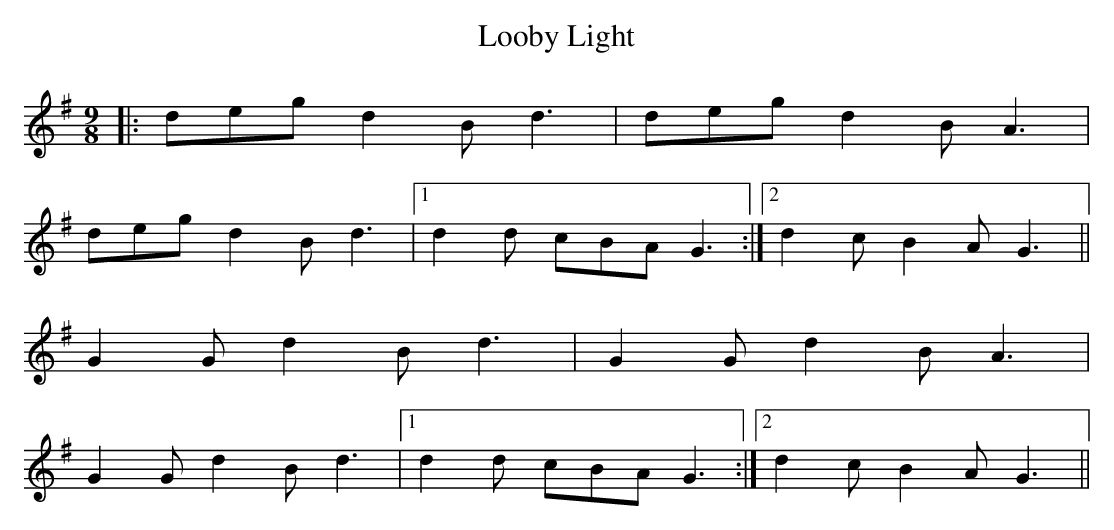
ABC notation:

X:1
T: Looby Light
M: 9/8
L: 1/8
K: Gmaj
|:deg d2 B d3|deg d2 B A3|
deg d2 B d3|1 d2 d cBA G3:|2 d2 c B2 A G3||
G2 G d2 B d3|G2 G d2 B A3|
G2 G d2 B d3|1 d2 d cBA G3:|2 d2 c B2 A G3||
